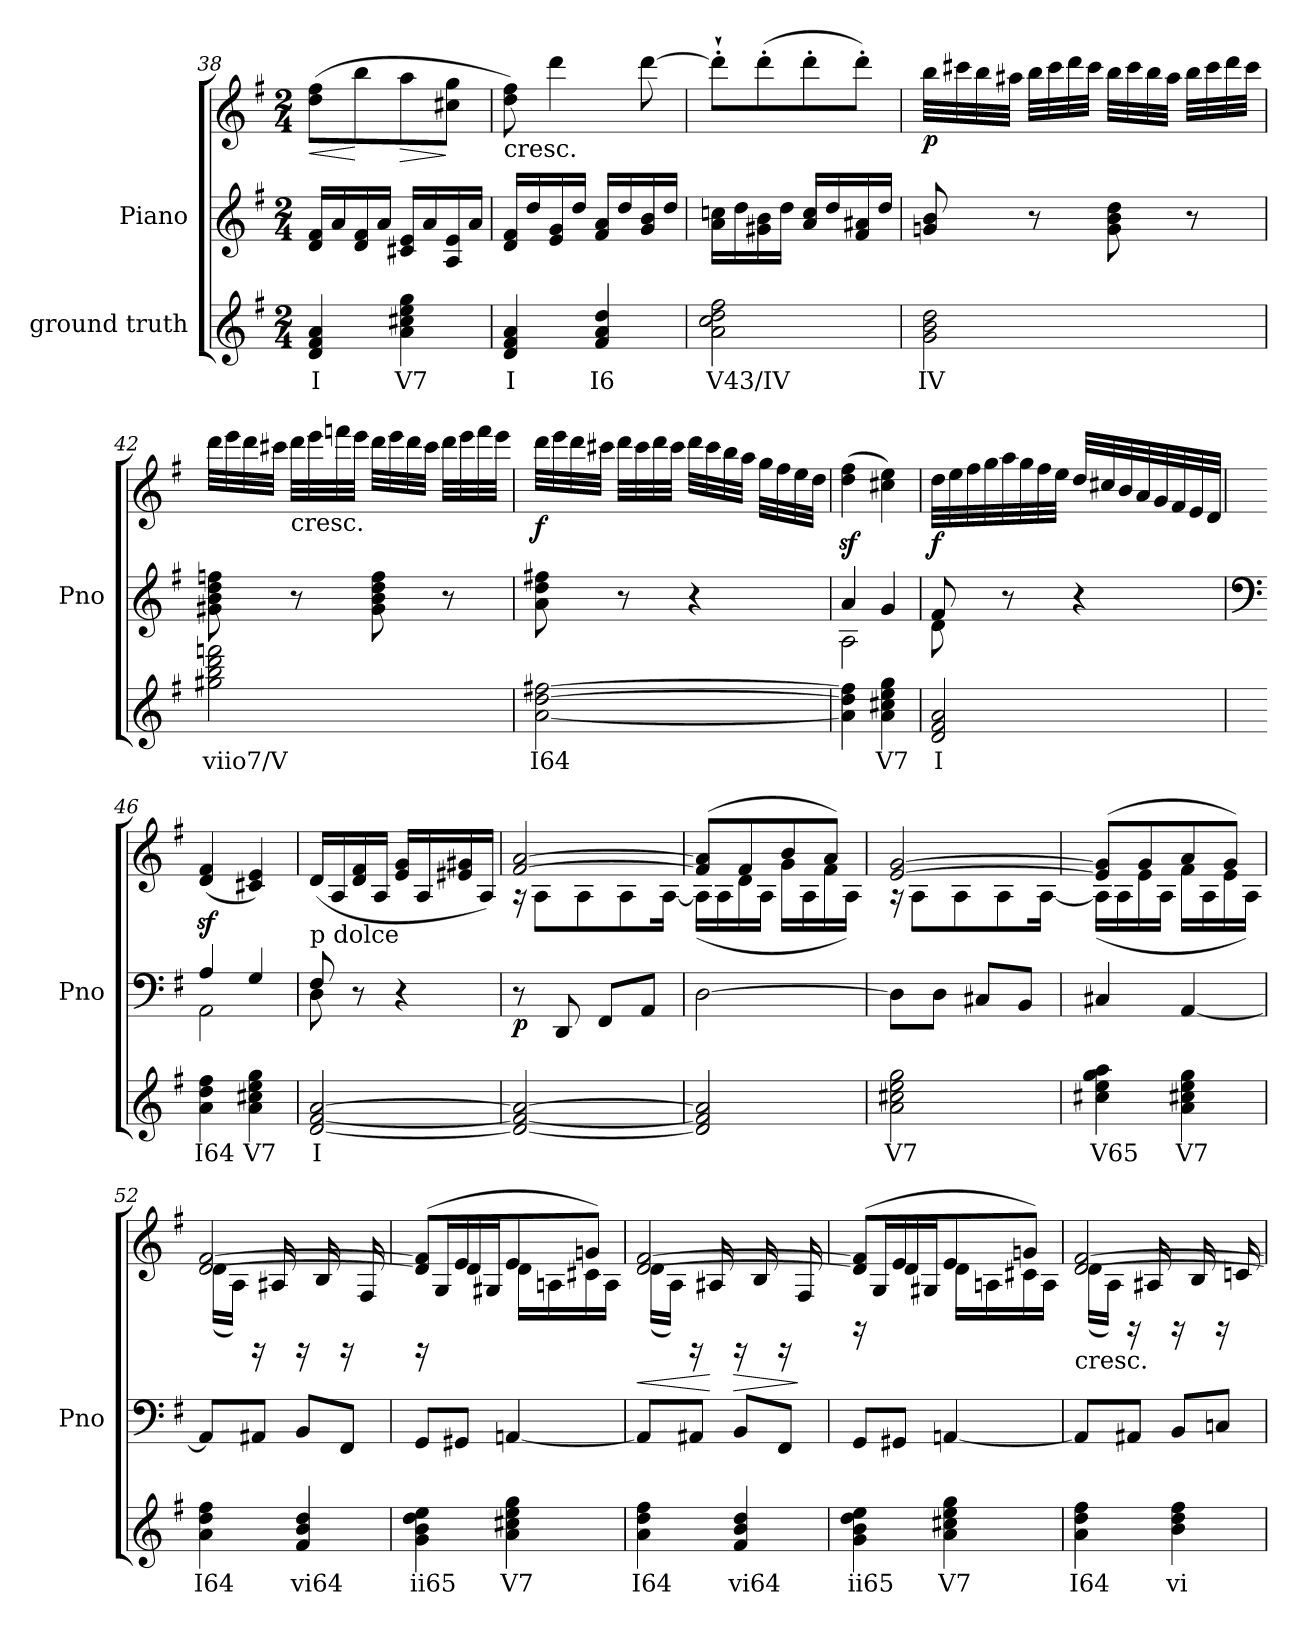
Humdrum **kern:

**kern	**text	**kern	**kern	**dynam
*part2	*part2	*part1	*part1	*part1
*staff3	*staff3	*staff2	*staff1	*staff1/2
*I"ground truth	*	*I"Piano	*	*
*	*	*I'Pno	*	*
*	*	*clefG2	*clefG2	*
*k[f#]	*	*k[f#]	*k[f#]	*
*G:	*	*G:	*G:	*
*M2/4	*	*M2/4	*M2/4	*
=38	=38	=38	=38	=38
!	!	!	!	!LO:HP:b
4d 4f# 4a	I	16d/ 16f#/LL	(>8dd\ 8ff#\L	<
.	.	16a/	.	.
.	.	16d/ 16f#/	8bb\	[
.	.	16a/JJ	.	.
!	!	!	!	!LO:HP:b
4a 4cc#X 4ee 4gg	V7	16c#X/ 16e/LL	8aa\	>
.	.	16a/	.	.
.	.	16A/ 16e/	8cc#X\ 8gg\J	]
.	.	16a/JJ	.	.
=39	=39	=39	=39	=39
!	!	!	!LO:TX:b:t=cresc.	!
4d 4f# 4a	I	16d/ 16f#/LL	8dd\ 8ff#\)	.
.	.	16dd/	.	.
.	.	16e/ 16g/	4ddd\	.
.	.	16dd/JJ	.	.
4f# 4a 4dd	I6	16f#/ 16a/LL	.	.
.	.	16dd/	.	.
.	.	16g/ 16b/	[8ddd\	.
.	.	16dd/JJ	.	.
=40	=40	=40	=40	=40
2a 2cc 2dd 2ff#	V43/IV	16a\ 16ccn\LL	8ddd'`\L]	.
.	.	16dd\	.	.
.	.	16g#X\ 16b\	(>8ddd'\	.
.	.	16dd\JJ	.	.
.	.	16a/ 16cc/LL	8ddd'\	.
.	.	16dd/	.	.
.	.	16f#/ 16a#X/	8ddd'\J)	.
.	.	16dd/JJ	.	.
!!LO:LB:g=z
=41	=41	=41	=41	=41
!	!	!	!	!LO:DY:b
2g 2b 2dd	IV	8gn/ 8b/	32bb\LLL	p
.	.	.	32ccc#X\	.
.	.	.	32bb\	.
.	.	.	32aa#X\JJJ	.
.	.	8r	32bb\LLL	.
.	.	.	32ccc#\	.
.	.	.	32ddd\	.
.	.	.	32ccc#\JJJ	.
.	.	8g\ 8b\ 8dd\	32bb\LLL	.
.	.	.	32ccc#\	.
.	.	.	32bb\	.
.	.	.	32aa#\JJJ	.
.	.	8r	32bb\LLL	.
.	.	.	32ccc#\	.
.	.	.	32ddd\	.
.	.	.	32ccc#\JJJ	.
=42	=42	=42	=42	=42
2gg#X 2bb 2ddd 2fffn	viio7/V	8g#X\ 8b\ 8dd\ 8ffn\	32ddd\LLL	.
.	.	.	32eee\	.
.	.	.	32ddd\	.
.	.	.	32ccc#X\JJJ	.
!	!	!	!LO:TX:b:t=cresc.	!
.	.	8r	32ddd\LLL	.
.	.	.	32eee\	.
.	.	.	32fffn\	.
.	.	.	32eee\JJJ	.
.	.	8g#\ 8b\ 8dd\ 8ff\	32ddd\LLL	.
.	.	.	32eee\	.
.	.	.	32ddd\	.
.	.	.	32ccc#\JJJ	.
.	.	8r	32ddd\LLL	.
.	.	.	32eee\	.
.	.	.	32fff\	.
.	.	.	32eee\JJJ	.
!!LO:LB:g=z
=43	=43	=43	=43	=43
!	!	!	!	!LO:DY:b
[2a [2dd [2ff#X	I64	8a\ 8dd\ 8ff#X\	32ddd\LLL	f
.	.	.	32eee\	.
.	.	.	32ddd\	.
.	.	.	32ccc#X\JJJ	.
.	.	8r	32ddd\LLL	.
.	.	.	32ccc#\	.
.	.	.	32ddd\	.
.	.	.	32ccc#\JJJ	.
.	.	4r	32ddd\LLL	.
.	.	.	32ccc#\	.
.	.	.	32bb\	.
.	.	.	32aa\JJJ	.
.	.	.	32gg\LLL	.
.	.	.	32ff#\	.
.	.	.	32ee\	.
.	.	.	32dd\JJJ	.
=44	=44	=44	=44	=44
*	*	*^	*	*
4a] 4dd] 4ff#]	.	4a/	2A\	(>4dd\z< 4ff#\z<	.
4a 4cc#X 4ee 4gg	V7	4g/	.	4cc#X\ 4ee\)	.
=45	=45	=45	=45	=45	=45
*	*	*	*	*^	*
!	!	!	!	!	!	!LO:DY:b
2d 2f# 2a	I	8f#/	8d\	32dd\LLL	8ryy	f
.	.	.	.	32ee\	.	.
.	.	.	.	32ff#\	.	.
.	.	.	.	32gg\	.	.
.	.	8r	4.ryy	32aa\	4.ryy	.
.	.	.	.	32gg\	.	.
.	.	.	.	32ff#\	.	.
.	.	.	.	32ee\JJJ	.	.
.	.	4r	.	32dd/LLL	.	.
.	.	.	.	32cc#X/	.	.
.	.	.	.	32b/	.	.
.	.	.	.	32a/	.	.
.	.	.	.	32g/	.	.
.	.	.	.	32f#/	.	.
.	.	.	.	32e/	.	.
.	.	.	.	32d/JJJ	.	.
*	*	*	*	*v	*v	*
=46	=46	=46	=46	=46	=46
*	*	*clefF4	*	*	*
4a 4dd 4ff#	I64	4A/	2AA\	(<4d/z< 4f#/z<	.
4a 4cc#X 4ee 4gg	V7	4G/	.	4c#X/ 4e/)	.
!!LO:PB:g=z
=47	=47	=47	=47	=47	=47
*	*	*	*	*^	*
!	!	!	!	!LO:TX:b:t=p dolce	!	!
[2d [2f# [2a	I	8F#/	8D\	(<16d/LL	8ryy	.
.	.	.	.	16A/	.	.
.	.	8r	4.ryy	16d/ 16f#/	4.ryy	.
.	.	.	.	16A/JJ	.	.
.	.	4r	.	16e/ 16g/LL	.	.
.	.	.	.	16A/	.	.
.	.	.	.	16e#X/ 16g#X/	.	.
.	.	.	.	16A/JJ)	.	.
*	*	*v	*v	*	*	*
=48	=48	=48	=48	=48	=48
!	!	!	!	!	!LO:DY:b=2
2d_ 2f#_ 2a_	.	8r	[2f#/ [2a/	16rA	p
.	.	.	.	8A\L	.
.	.	8DD/	.	.	.
.	.	.	.	8A\	.
.	.	8FF#/L	.	.	.
.	.	.	.	8A\	.
.	.	8AA/J	.	.	.
.	.	.	.	[16A\Jk	.
=49	=49	=49	=49	=49	=49
2d] 2f#] 2a]	.	[2D\	(>8f#/] 8a/]L	(<16A\LL]	.
.	.	.	.	16A\	.
.	.	.	8f#/	16d\	.
.	.	.	.	16A\JJ	.
.	.	.	8b/	16g\LL	.
.	.	.	.	16A\	.
.	.	.	8a/J)	16f#\	.
.	.	.	.	16A\JJ)	.
=50	=50	=50	=50	=50	=50
2a 2cc#X 2ee 2gg	V7	8D\L]	[2e/ [2g/	16rA	.
.	.	.	.	8A\L	.
.	.	8D\J	.	.	.
.	.	.	.	8A\	.
.	.	8C#X/L	.	.	.
.	.	.	.	8A\	.
.	.	8BB/J	.	.	.
.	.	.	.	[16A\Jk	.
=51	=51	=51	=51	=51	=51
4cc#X 4ee 4gg 4aa	V65	4C#X/	(>8e/] 8g/]L	(<16A\LL]	.
.	.	.	.	16A\	.
.	.	.	8g/	16e\	.
.	.	.	.	16A\JJ	.
4a 4cc#X 4ee 4gg	V7	[4AA/	8a/	16f#\LL	.
.	.	.	.	16A\	.
.	.	.	8g/J)	16e\	.
.	.	.	.	16A\JJ)	.
!!LO:LB:g=z	!!
=52	=52	=52	=52	=52	=52
4a 4dd 4ff#	I64	8AA/L]	[2d/ [2f#/	(<16d\LL	.
.	.	.	.	16A\JJ)	.
.	.	8AA#X/J	.	16rCC	.
.	.	.	.	16A#X/	.
4f# 4b 4dd	vi64	8BB/L	.	16rCC	.
.	.	.	.	16B/	.
.	.	8FF#/J	.	16rCC	.
.	.	.	.	16F#/	.
=53	=53	=53	=53	=53	=53
4g 4b 4dd 4ee	ii65	8GG/L	(>8d/] 8f#/]L	16rCC	.
.	.	.	.	16G/LL	.
.	.	8GG#X/J	8e/	16d/	.
.	.	.	.	16G#X/JJ	.
4a 4cc#X 4ee 4gg	V7	[4AAn/	8e/	16d\LL	.
.	.	.	.	16An\	.
.	.	.	8gn/J)	16c#X\	.
.	.	.	.	16A\JJ	.
=54	=54	=54	=54	=54	=54
!	!	!	!	!	!LO:HP:b
4a 4dd 4ff#	I64	8AA/L]	[2d/ [2f#/	(<16d\LL	<
.	.	.	.	16A\JJ)	.
.	.	8AA#X/J	.	16rCC	.
.	.	.	.	16A#X/	[
!	!	!	!	!	!LO:HP:b
4f# 4b 4dd	vi64	8BB/L	.	16rCC	>
.	.	.	.	16B/	.
.	.	8FF#/J	.	16rCC	.
.	.	.	.	16F#/	]
=55	=55	=55	=55	=55	=55
4g 4b 4dd 4ee	ii65	8GG/L	(>8d/] 8f#/]L	16rGG	.
.	.	.	.	16G/LL	.
.	.	8GG#X/J	8e/	16d/	.
.	.	.	.	16G#X/JJ	.
4a 4cc#X 4ee 4gg	V7	[4AAn/	8e/	16d\LL	.
.	.	.	.	16An\	.
.	.	.	8gn/J)	16c#X\	.
.	.	.	.	16A\JJ	.
!!LO:LB:g=z	!!
=56	=56	=56	=56	=56	=56
!	!	!	!LO:TX:b:t=cresc.	!	!
4a 4dd 4ff#	I64	8AA/L]	[2d/ [2f#/	(<16d\LL	.
.	.	.	.	16A\JJ)	.
.	.	8AA#X/J	.	16rGG	.
.	.	.	.	16A#X/	.
4b 4dd 4ff#	vi	8BB/L	.	16rGG	.
.	.	.	.	16B/	.
.	.	8Cn/J	.	16rGG	.
.	.	.	.	16cn/	.
*	*	*	*v	*v	*
=	=	=	=	=
*-	*-	*-	*-	*-
